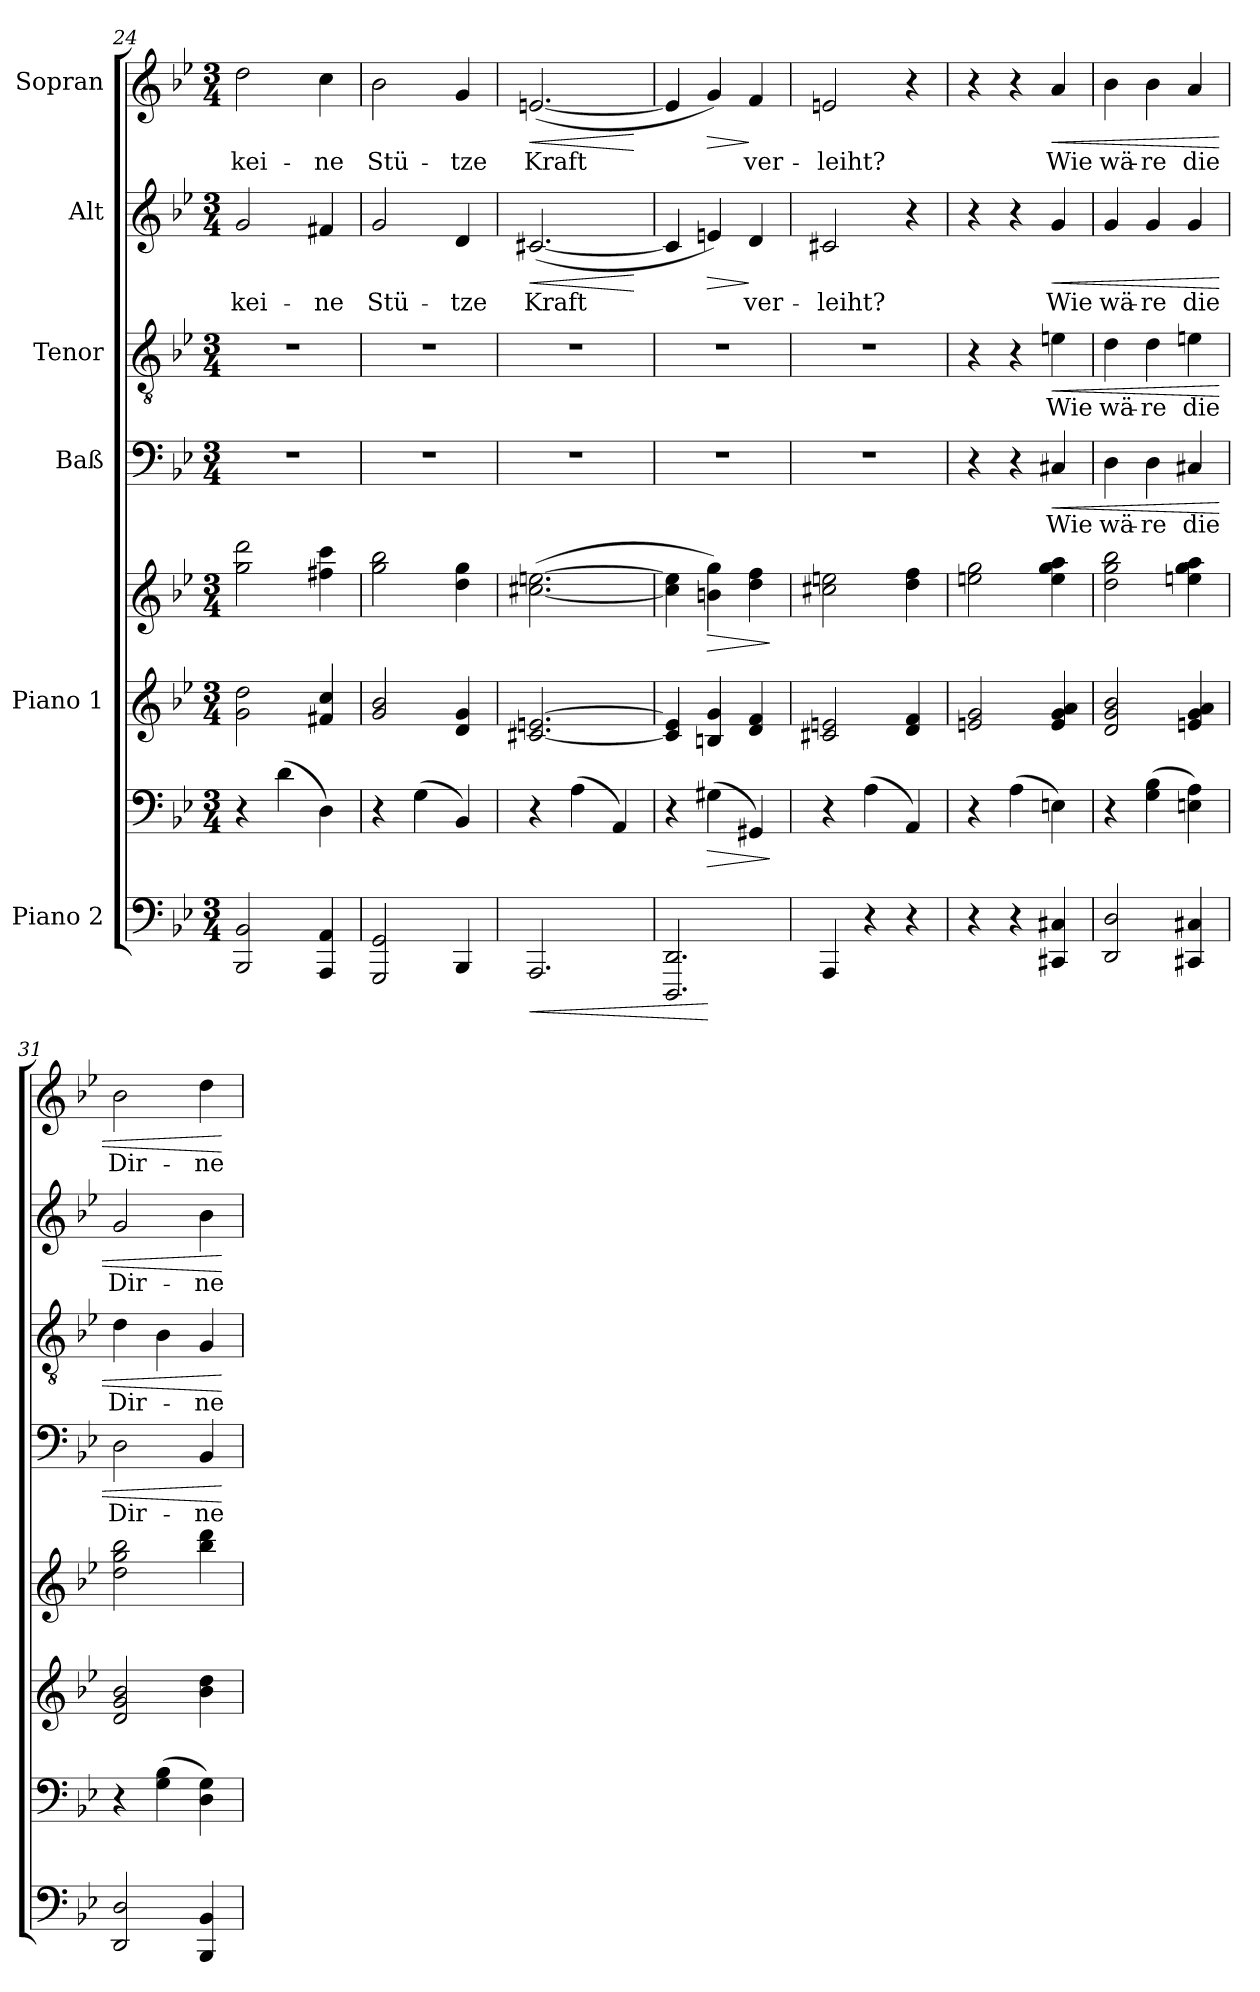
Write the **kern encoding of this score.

**kern	**kern	**dynam	**kern	**kern	**dynam	**kern	**text	**dynam	**kern	**text	**dynam	**kern	**text	**dynam	**kern	**text	**dynam
*part6	*part6	*part6	*part5	*part5	*part5	*part4	*part4	*part4	*part3	*part3	*part3	*part2	*part2	*part2	*part1	*part1	*part1
*staff8	*staff7	*staff7/8	*staff6	*staff5	*staff5/6	*staff4	*staff4	*staff4	*staff3	*staff3	*staff3	*staff2	*staff2	*staff2	*staff1	*staff1	*staff1
*I"Piano 2	*	*	*I"Piano 1	*	*	*I"Baß	*	*	*I"Tenor	*	*	*I"Alt	*	*	*I"Sopran	*	*
!!LO:LB:g=z
*clefF4	*clefF4	*	*clefG2	*clefG2	*	*clefF4	*	*	*clefGv2	*	*	*clefG2	*	*	*clefG2	*	*
*k[b-e-]	*k[b-e-]	*	*k[b-e-]	*k[b-e-]	*	*k[b-e-]	*	*	*k[b-e-]	*	*	*k[b-e-]	*	*	*k[b-e-]	*	*
*g:	*g:	*	*g:	*g:	*	*g:	*	*	*g:	*	*	*g:	*	*	*g:	*	*
*M3/4	*M3/4	*	*M3/4	*M3/4	*	*M3/4	*	*	*M3/4	*	*	*M3/4	*	*	*M3/4	*	*
=24	=24	=24	=24	=24	=24	=24	=24	=24	=24	=24	=24	=24	=24	=24	=24	=24	=24
2BBB-/ 2BB-/	4r	.	2g\ 2dd\	2gg\ 2ddd\	.	2.r	.	.	2.r	.	.	2g/	kei-	.	2dd\	kei-	.
.	(4d\	.	.	.	.	.	.	.	.	.	.	.	.	.	.	.	.
4AAA/ 4AA/	4D\)	.	4f#X/ 4cc/	4ff#X\ 4ccc\	.	.	.	.	.	.	.	4f#X/	-ne	.	4cc\	-ne	.
=25	=25	=25	=25	=25	=25	=25	=25	=25	=25	=25	=25	=25	=25	=25	=25	=25	=25
2GGG/ 2GG/	4r	.	2g/ 2b-/	2gg\ 2bb-\	.	2.r	.	.	2.r	.	.	2g/	Stü-	.	2b-\	Stü-	.
.	(4G\	.	.	.	.	.	.	.	.	.	.	.	.	.	.	.	.
4BBB-/	4BB-/)	.	4d/ 4g/	4dd\ 4gg\	.	.	.	.	.	.	.	4d/	-tze	.	4g/	-tze	.
=26	=26	=26	=26	=26	=26	=26	=26	=26	=26	=26	=26	=26	=26	=26	=26	=26	=26
!	!	!LO:HP:b=2	!	!	!	!	!	!	!	!	!	!	!	!LO:HP:b	!	!	!LO:HP:b
2.AAA/	4r	<	[2.c#X/ [2.en/	([2.cc#X\ [2.een\	.	2.r	.	.	2.r	.	.	([2.c#X/	Kraft	<	([2.en/	Kraft	<
.	(4A\	.	.	.	.	.	.	.	.	.	.	.	.	.	.	.	.
.	4AA/)	.	.	.	.	.	.	.	.	.	.	.	.	.	.	.	.
.	.	.	.	.	.	.	.	.	.	.	.	.	.	[	.	.	[
=27	=27	=27	=27	=27	=27	=27	=27	=27	=27	=27	=27	=27	=27	=27	=27	=27	=27
2.DDD/ 2.DD/	4r	.	4c#/] 4e/]	4cc#\] 4ee\]	.	2.r	.	.	2.r	.	.	4c#/]	.	.	4e/]	.	.
!	!	!LO:HP:n=1:b	!	!	!LO:HP:b	!	!	!	!	!	!	!	!	!LO:HP:b	!	!	!LO:HP:b
.	(4G#X\	[ >	4Bn/ 4g/	4bn\ 4gg\)	>	.	.	.	.	.	.	4en/)	.	>	4g/)	.	>
.	4GG#X/)	.	4d/ 4f/	4dd\ 4ff\	.	.	.	.	.	.	.	4d/	ver-	]	4f/	ver-	]
.	.	]	.	.	]	.	.	.	.	.	.	.	.	.	.	.	.
=28	=28	=28	=28	=28	=28	=28	=28	=28	=28	=28	=28	=28	=28	=28	=28	=28	=28
4AAA/	4r	.	2c#X/ 2en/	2cc#X\ 2een\	.	2.r	.	.	2.r	.	.	2c#X/	-leiht?	.	2en/	-leiht?	.
4r	(4A\	.	.	.	.	.	.	.	.	.	.	.	.	.	.	.	.
4r	4AA/)	.	4d/ 4f/	4dd\ 4ff\	.	.	.	.	.	.	.	4r	.	.	4r	.	.
!!LO:PB:g=z
=29	=29	=29	=29	=29	=29	=29	=29	=29	=29	=29	=29	=29	=29	=29	=29	=29	=29
4r	4r	.	2en/ 2g/	2een\ 2gg\	.	4r	.	.	4r	.	.	4r	.	.	4r	.	.
4r	(4A\	.	.	.	.	4r	.	.	4r	.	.	4r	.	.	4r	.	.
!	!	!	!	!	!	!	!	!LO:HP:b	!	!	!LO:HP:b	!	!	!LO:HP:b	!	!	!LO:HP:b
4CC#X/ 4C#X/	4En\)	.	4e/ 4g/ 4a/	4ee\ 4gg\ 4aa\	.	4C#X/	Wie	<	4en\	Wie	<	4g/	Wie	<	4a/	Wie	<
=30	=30	=30	=30	=30	=30	=30	=30	=30	=30	=30	=30	=30	=30	=30	=30	=30	=30
2DD/ 2D/	4r	.	2d/ 2g/ 2b-/	2dd\ 2gg\ 2bb-\	.	4D\	wä-	.	4d\	wä-	.	4g/	wä-	.	4b-\	wä-	.
.	(4G\ 4B-\	.	.	.	.	4D\	-re	.	4d\	-re	.	4g/	-re	.	4b-\	-re	.
4CC#X/ 4C#X/	4En\ 4A\)	.	4en/ 4g/ 4a/	4een\ 4gg\ 4aa\	.	4C#X/	die	.	4en\	die	.	4g/	die	.	4a/	die	.
=31	=31	=31	=31	=31	=31	=31	=31	=31	=31	=31	=31	=31	=31	=31	=31	=31	=31
2DD/ 2D/	4r	.	2d/ 2g/ 2b-/	2dd\ 2gg\ 2bb-\	.	2D\	Dir-	.	4d\	Dir-	.	2g/	Dir-	.	2b-\	Dir-	.
.	(4G\ 4B-\	.	.	.	.	.	.	.	4B-\	.	.	.	.	.	.	.	.
4BBB-/ 4BB-/	4D\ 4G\)	.	4b-\ 4dd\	4bb-\ 4ddd\	.	4BB-/	-ne	.	4G/	-ne	.	4b-\	-ne	.	4dd\	-ne	.
.	.	.	.	.	.	.	.	[	.	.	[	.	.	[	.	.	[
=	=	=	=	=	=	=	=	=	=	=	=	=	=	=	=	=	=
*-	*-	*-	*-	*-	*-	*-	*-	*-	*-	*-	*-	*-	*-	*-	*-	*-	*-
